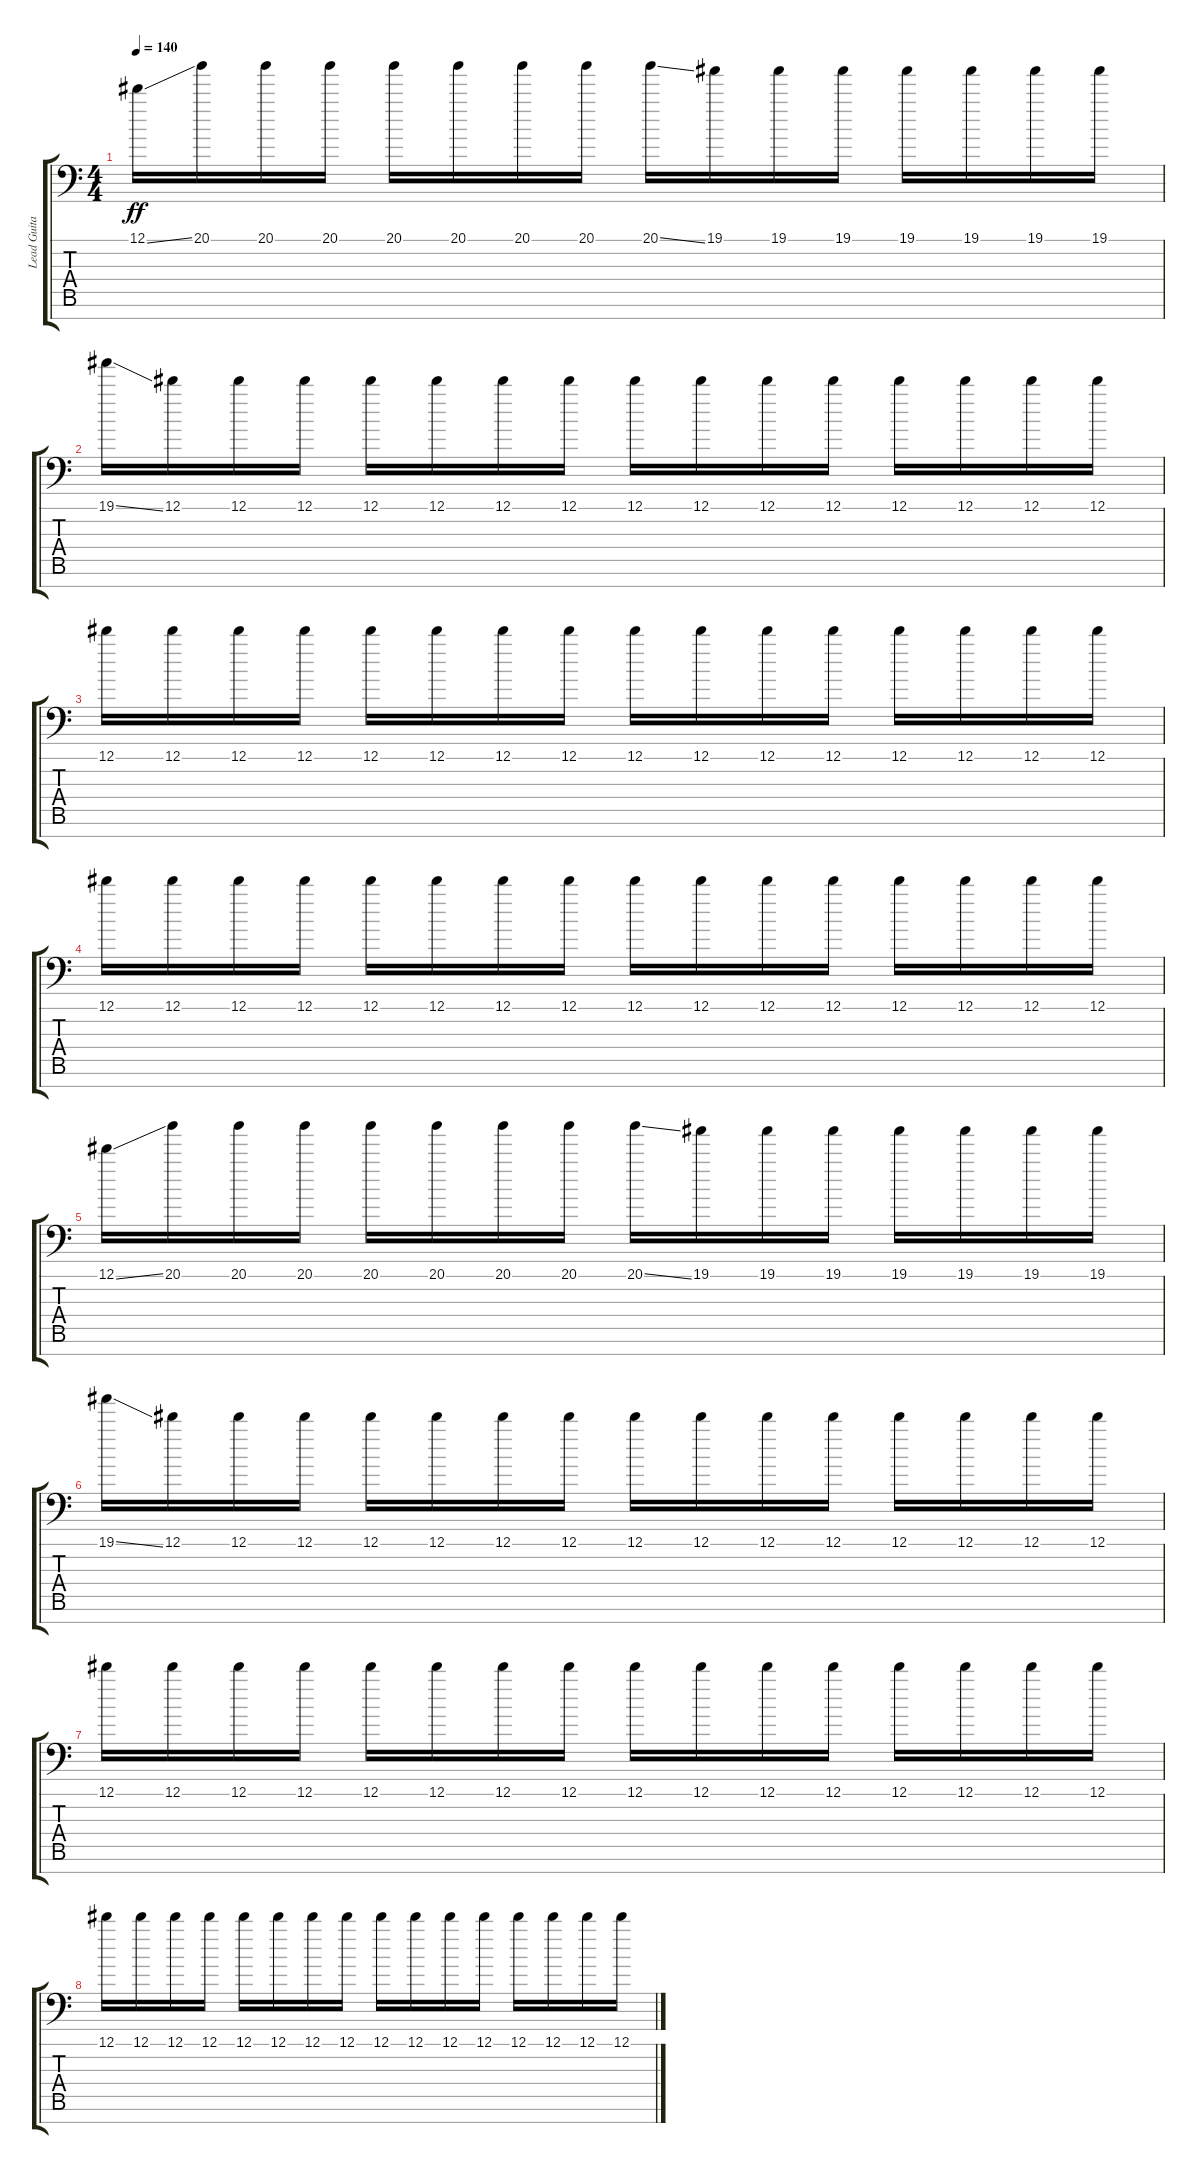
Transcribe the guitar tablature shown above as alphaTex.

\track ("Lead Guitar #1" "Lead Guita") {instrument electricguitarjazz}
\staff {score tabs}
\tuning (Eb4 Bb3 F3 Eb3 Bb2 F2 Ab1) {hide}
\ts (4 4)
\tempo 140
\clef f4
\ks c
12.1{ss}.16{dy ff} 20.1.16 20.1.16 20.1.16 20.1.16 20.1.16 20.1.16 20.1.16 20.1{ss}.16 19.1.16 19.1.16 19.1.16 19.1.16 19.1.16 19.1.16 19.1.16 |
19.1{ss}.16 12.1.16 12.1.16 12.1.16 12.1.16 12.1.16 12.1.16 12.1.16 12.1.16 12.1.16 12.1.16 12.1.16 12.1.16 12.1.16 12.1.16 12.1.16 |
12.1.16 12.1.16 12.1.16 12.1.16 12.1.16 12.1.16 12.1.16 12.1.16 12.1.16 12.1.16 12.1.16 12.1.16 12.1.16 12.1.16 12.1.16 12.1.16 |
12.1.16 12.1.16 12.1.16 12.1.16 12.1.16 12.1.16 12.1.16 12.1.16 12.1.16 12.1.16 12.1.16 12.1.16 12.1.16 12.1.16 12.1.16 12.1.16 |
12.1{ss}.16 20.1.16 20.1.16 20.1.16 20.1.16 20.1.16 20.1.16 20.1.16 20.1{ss}.16 19.1.16 19.1.16 19.1.16 19.1.16 19.1.16 19.1.16 19.1.16 |
19.1{ss}.16 12.1.16 12.1.16 12.1.16 12.1.16 12.1.16 12.1.16 12.1.16 12.1.16 12.1.16 12.1.16 12.1.16 12.1.16 12.1.16 12.1.16 12.1.16 |
12.1.16 12.1.16 12.1.16 12.1.16 12.1.16 12.1.16 12.1.16 12.1.16 12.1.16 12.1.16 12.1.16 12.1.16 12.1.16 12.1.16 12.1.16 12.1.16 |
12.1.16 12.1.16 12.1.16 12.1.16 12.1.16 12.1.16 12.1.16 12.1.16 12.1.16 12.1.16 12.1.16 12.1.16 12.1.16 12.1.16 12.1.16 12.1.16
